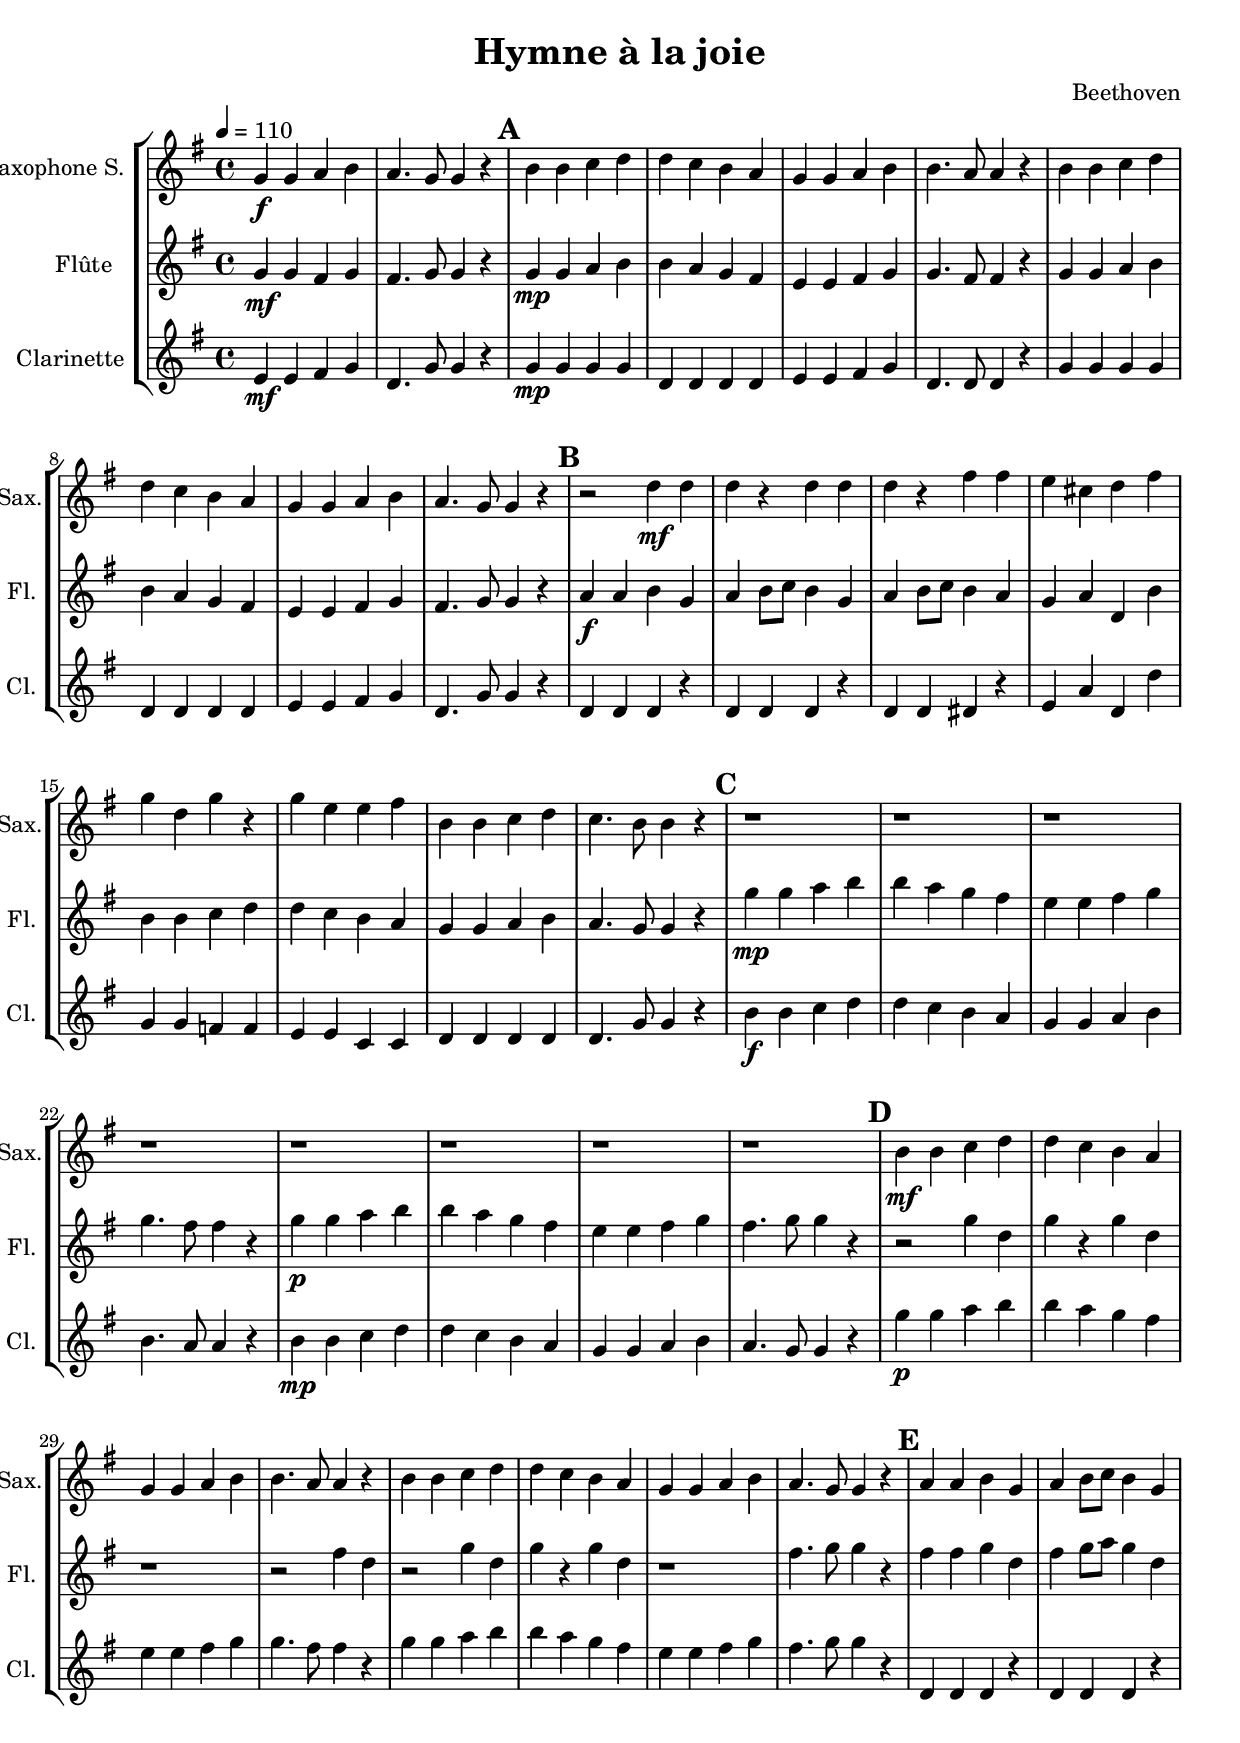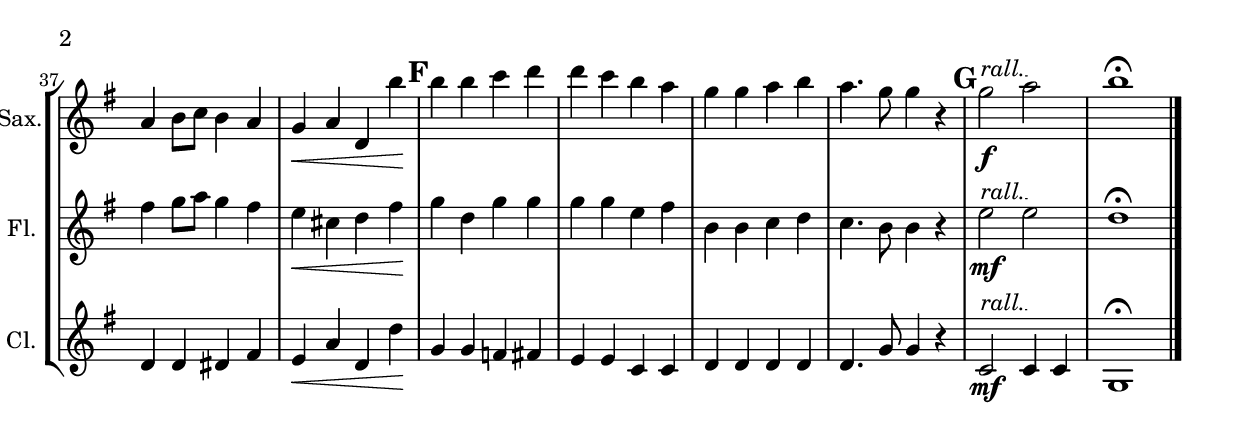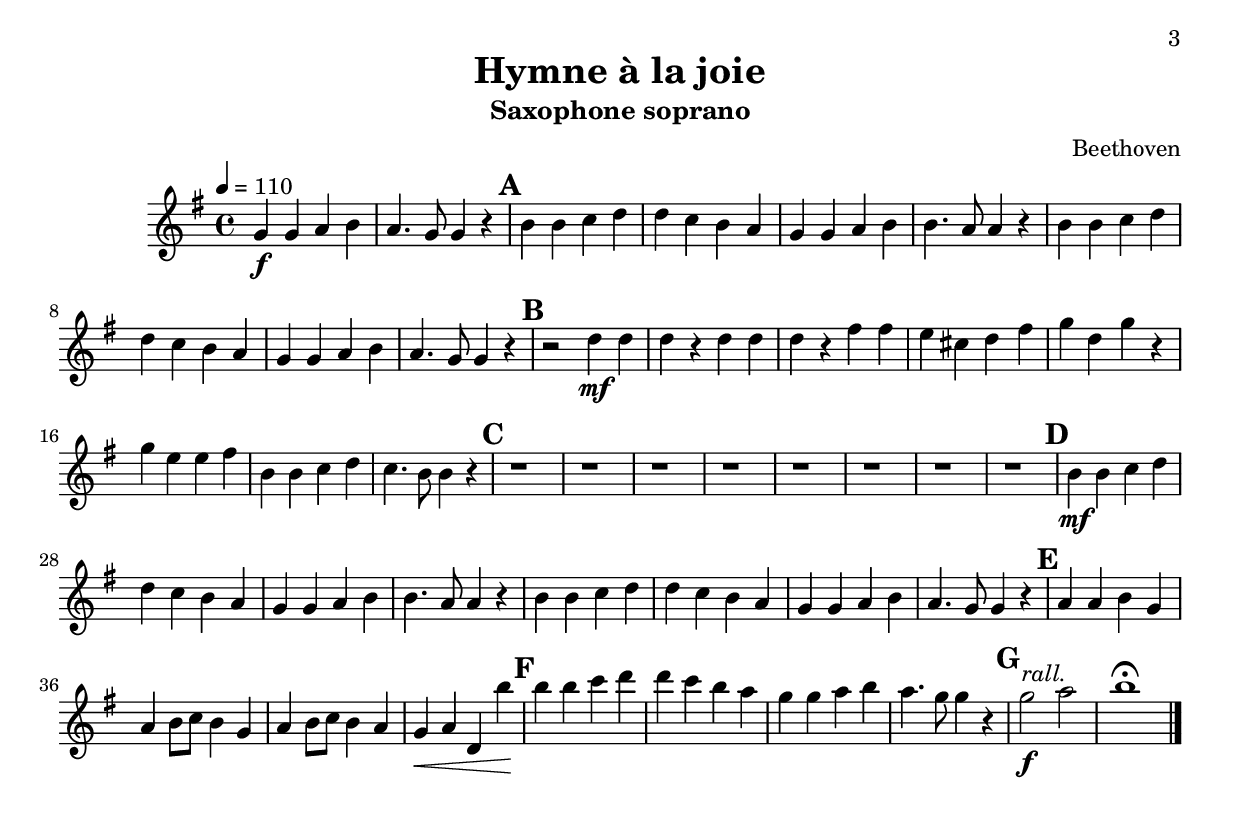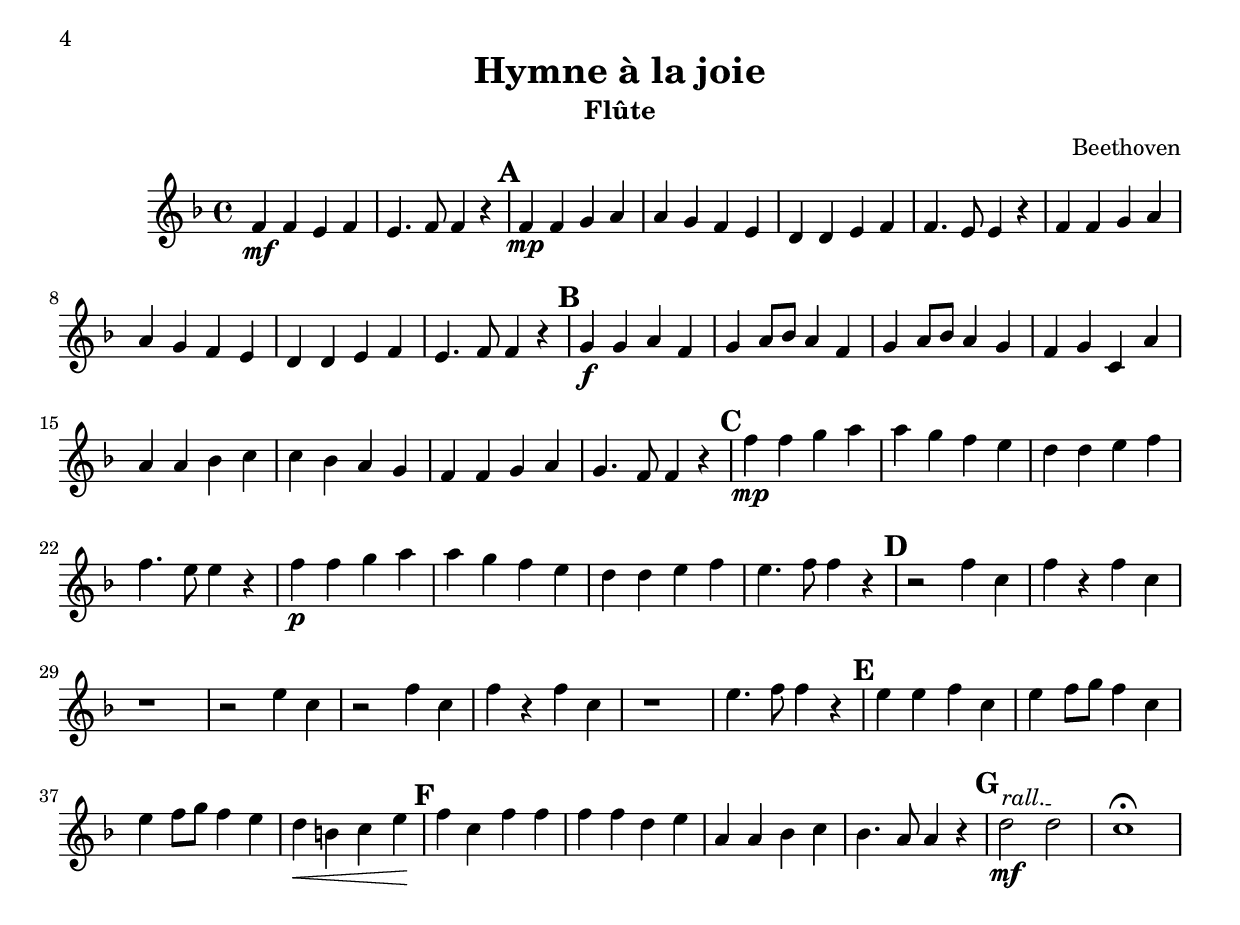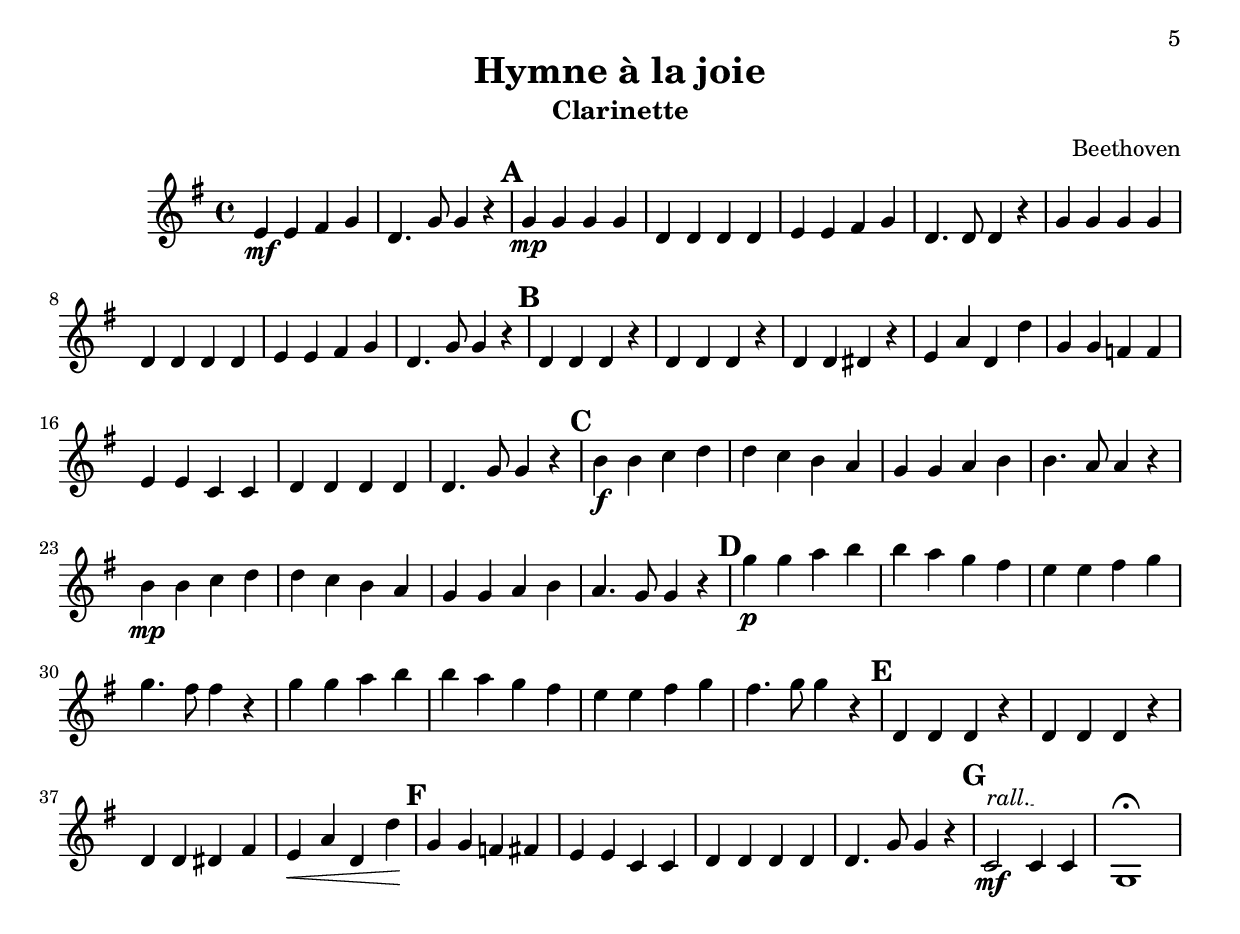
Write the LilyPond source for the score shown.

notesSax =  \relative c'' {
      \set Score.markFormatter = #format-mark-box-alphabet
      \tempo 4 = 110
      \key g \major
      g4\f  g a b a4. g8 g4 r
      \mark \default
      b b c d d c b a g g a b b4. a8 a4 r b b c d d c b a g g a b a4. g8 g4 r
      \mark \default
      r2 d'4\mf d d r d d d r fis fis e cis d fis g d g r g e e fis b, b c d c4. b8 b4 r 
      \mark \default
      r1 r1 r1 r1 r1 r1 r1 r1 
      \mark \default
      b4\mf b c d d c b a g g a b b4. a8 a4 r b b c d d c b a g g a b a4. g8 g4 r
      \mark \default
      a a b g a b8 c b4 g a b8 c b4 a g\< a d, b''\! 
      \mark \default
      b b c d d c b a g g a b a4. g8 g4 r
      \mark \default
      \override TextSpanner.bound-details.left.text = "rall."
      g2\startTextSpan\f a\stopTextSpan b1\fermata \bar "|."
  }
notesFlute = \relative c'' {
      \key g \major
      g4\mf g fis g fis4. g8 g4 r
      \mark \default
      g\mp g a b b a g fis e e fis g g4. fis8 fis4 r  g g a b b a g fis e e fis g fis4. g8 g4 r
      \mark \default
      a\f a b g a b8 c b4 g a b8 c b4 a g a d, b' b b c d d c b a g g a b a4. g8 g4 r
      \mark \default
      g'\mp g a b b a g fis e e fis g g4. fis8 fis4 r g\p g a b b a g fis e e fis g fis4. g8 g4 r
      \mark \default
      r2 g4 d g r g d r1 r2 fis4 d r2 g4 d g r g d r1 fis4. g8 g4 r 
      \mark \default
      fis fis g d fis g8 a g4 d fis g8 a g4 fis e\< cis d fis\! 
      \mark \default
      g d g g g g e fis b, b c d c4. b8 b4 r 
      \mark \default
      \override TextSpanner.bound-details.left.text = "rall."
      e2\startTextSpan\mf e\stopTextSpan d1\fermata
      
  }

  notesClar = \relative c' {
      \key g \major
      e4\mf e fis g d4. g8 g4 r
      \mark \default
      g\mp g g g d d d d  e e fis g d4. d8 d4 r g g g g d d d d  e e fis g d4. g8 g4 r
      \mark \default
      d d d r d d d r d d dis r e a d, d' g, g f f e e c c d d d d d4. g8 g4 r 
      \mark \default
      b\f b c d  d c b a g g a b b4. a8 a4 r b\mp b c d  d c b a g g a b a4. g8 g4 r
      \mark \default
      g'\p g a b b a g fis e e fis g g4. fis8 fis4 r g g a b b a g fis e e fis g fis4. g8 g4 r
      \mark \default
      d, d d r d d d r d d dis fis e\< a d, d'\! 
      \mark \default
      g, g f fis e e c c d d d d d4. g8 g4 r 
      \mark \default
      \override TextSpanner.bound-details.left.text = "rall."
      c,2\startTextSpan\mf c4\stopTextSpan c g1\fermata


  }

\book {
  %% book paper, which is inherited by all children bookparts
  \paper {
    ragged-last-bottom = ##f
  }
}

\header {
  title = "Hymne à la joie"
  composer = "Beethoven"
}

\bookpart {
\score {
\new StaffGroup <<
   \new Staff \with {
         instrumentName = #"Saxophone S. "
        shortInstrumentName = #"Sax."
      }
    \notesSax
     \new Staff \with {
        instrumentName = #"Flûte "
        shortInstrumentName = #"Fl. "
      }
      \notesFlute
     \new Staff \with {
        instrumentName = #"Clarinette "
        shortInstrumentName = #"Cl. "
      }
      \notesClar   

>>
  \layout {}
 \midi {} 
}

}

\bookpart{
  \header {
    subtitle = "Saxophone soprano"
  }
\score {
  {
  \set Score.markFormatter = #format-mark-box-alphabet
   \notesSax
  }
  \layout{}
}
}

\bookpart{
  \header {
    subtitle = "Flûte"
  }
  \score {
  {
  \set Score.markFormatter = #format-mark-box-alphabet
  \transpose c bes, \notesFlute
  }
  \layout{}
}
}




\bookpart{
  \header {
    subtitle = "Clarinette"
  }
\score {
  {
  \set Score.markFormatter = #format-mark-box-alphabet
   \notesClar
  }
  \layout{}
}
}